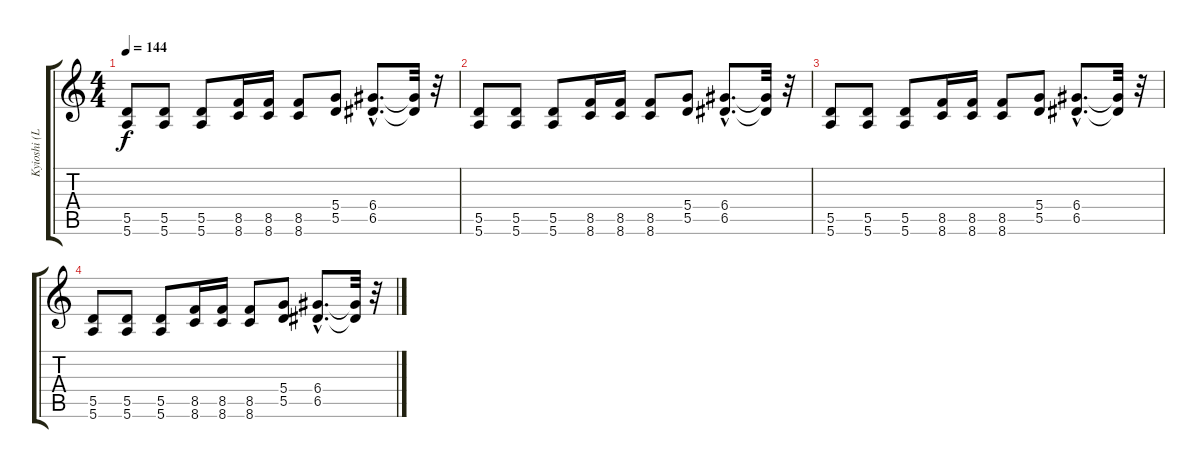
\track ("Kyioshi (Lead Guitars)" "Kyioshi (L") {instrument distortionguitar}
\staff {score tabs}
\tuning (E4 B3 G3 D3 A2 E2) {hide}
\ts (4 4)
\tempo 144
\clef g2
\ks c
(5.5 5.6).8{dy f} (5.5 5.6).8 (5.5 5.6).8 (8.5 8.6).16 (8.5 8.6).16 (8.5 8.6).8 (5.4 5.5).8 (6.4{hac} 6.5{hac}).8{d} (6.4{t} 6.5{t}).32 r.32 |
(5.5 5.6).8 (5.5 5.6).8 (5.5 5.6).8 (8.5 8.6).16 (8.5 8.6).16 (8.5 8.6).8 (5.4 5.5).8 (6.4{hac} 6.5{hac}).8{d} (6.4{t} 6.5{t}).32 r.32 |
(5.5 5.6).8 (5.5 5.6).8 (5.5 5.6).8 (8.5 8.6).16 (8.5 8.6).16 (8.5 8.6).8 (5.4 5.5).8 (6.4{hac} 6.5{hac}).8{d} (6.4{t} 6.5{t}).32 r.32 |
(5.5 5.6).8 (5.5 5.6).8 (5.5 5.6).8 (8.5 8.6).16 (8.5 8.6).16 (8.5 8.6).8 (5.4 5.5).8 (6.4{hac} 6.5{hac}).8{d} (6.4{t} 6.5{t}).32 r.32
